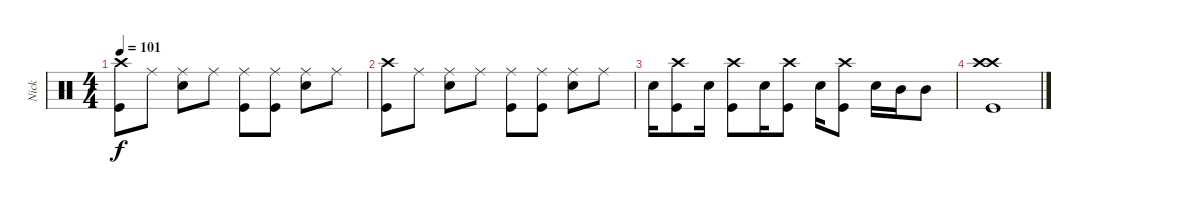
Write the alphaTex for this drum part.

\track ("Nick" "Nick") {instrument percussion}
\staff {score}
\articulation defaults
\ts (4 4)
\tempo 101
\clef neutral
\ks c
("Kick (hit)" "Crash high (hit)").8{dy f} "Ride (middle)".8 ("Ride (middle)" "Snare (hit) 2").8 "Ride (middle)".8 ("Kick (hit)" "Ride (middle)").8 ("Ride (middle)" "Kick (hit)").8 ("Snare (hit) 2" "Ride (middle)").8 "Ride (middle)".8 |
("Kick (hit)" "Crash high (hit)").8 "Ride (middle)".8 ("Ride (middle)" "Snare (hit) 2").8 "Ride (middle)".8 ("Kick (hit)" "Ride (middle)").8 ("Ride (middle)" "Kick (hit)").8 ("Snare (hit) 2" "Ride (middle)").8 "Ride (middle)".8 |
"Snare (hit) 2".16 ("Kick (hit)" "Crash high (hit)").8 "Snare (hit) 2".16 ("Kick (hit)" "Crash high (hit)").8 "Snare (hit) 2".16 ("Kick (hit)" "Crash high (hit)").8 "Snare (hit) 2".16 ("Kick (hit)" "Crash high (hit)").8 "Snare (hit) 2".16 "Mid Tom (hit)".16 "Mid Tom (hit)".8 |
("Kick (hit)" "Crash high (hit)" "Crash high (hit)").1
